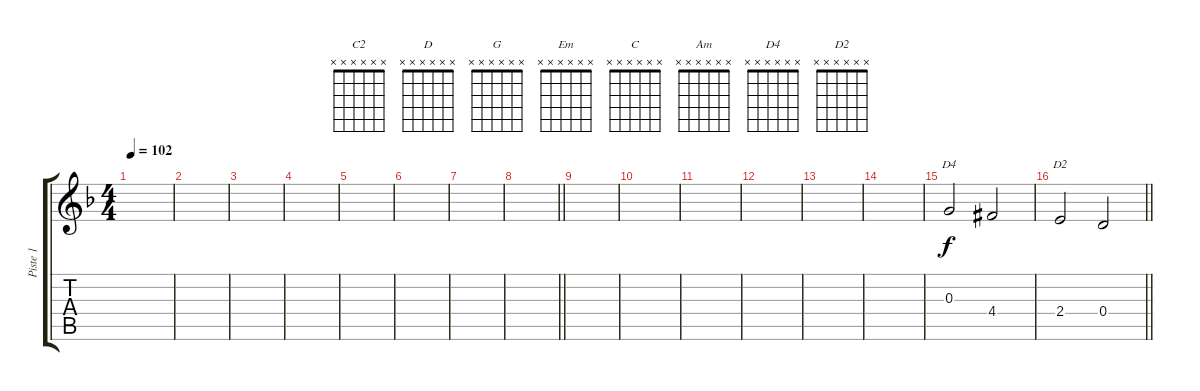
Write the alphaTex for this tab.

\track ("Piste 1" "Piste 1") {instrument acousticguitarsteel}
\staff {score tabs}
\tuning (E4 B3 G3 D3 A2 E2) {hide}
\chord ("C2" x x x x x x)
\chord ("D" x x x x x x)
\chord ("G" x x x x x x)
\chord ("Em" x x x x x x)
\chord ("C" x x x x x x)
\chord ("Am" x x x x x x)
\chord ("D4" x x x x x x)
\chord ("D2" x x x x x x)
\ts (4 4)
\tempo 102
\clef g2
\ks f
|
|
|
|
|
|
|
\barLineRight lightlight
|
|
|
|
|
|
|
0.3.2{ch "D4"} 4.4{acc #}.2 |
\barLineRight lightlight
2.4.2{ch "D2"} 0.4.2
